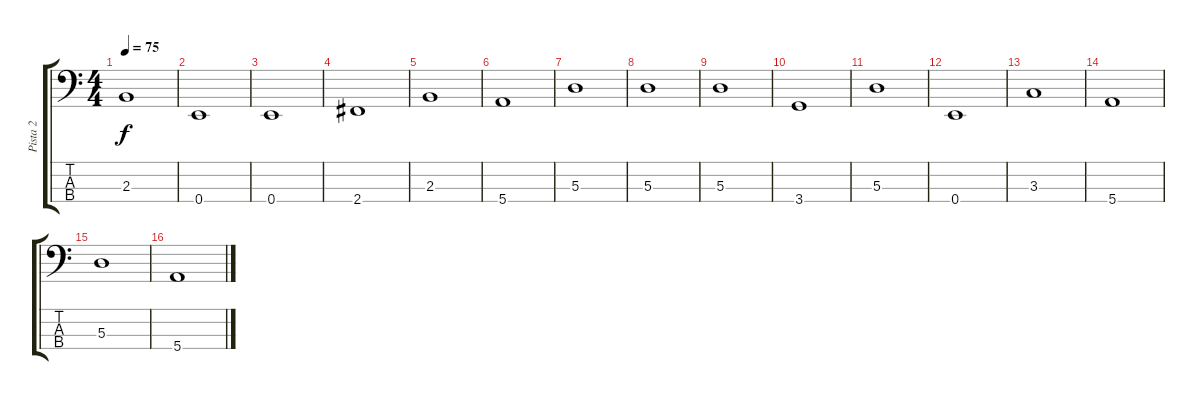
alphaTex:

\track ("Pista 2" "Pista 2") {instrument electricbassfinger}
\staff {score tabs}
\tuning (G2 D2 A1 E1) {hide}
\ts (4 4)
\tempo 75
\clef f4
\ks c
2.3.1{dy f} |
0.4.1 |
0.4.1 |
2.4.1 |
2.3.1 |
5.4.1 |
5.3.1 |
5.3.1 |
5.3.1 |
3.4.1 |
5.3.1 |
0.4.1 |
3.3.1 |
5.4.1 |
5.3.1 |
5.4.1
